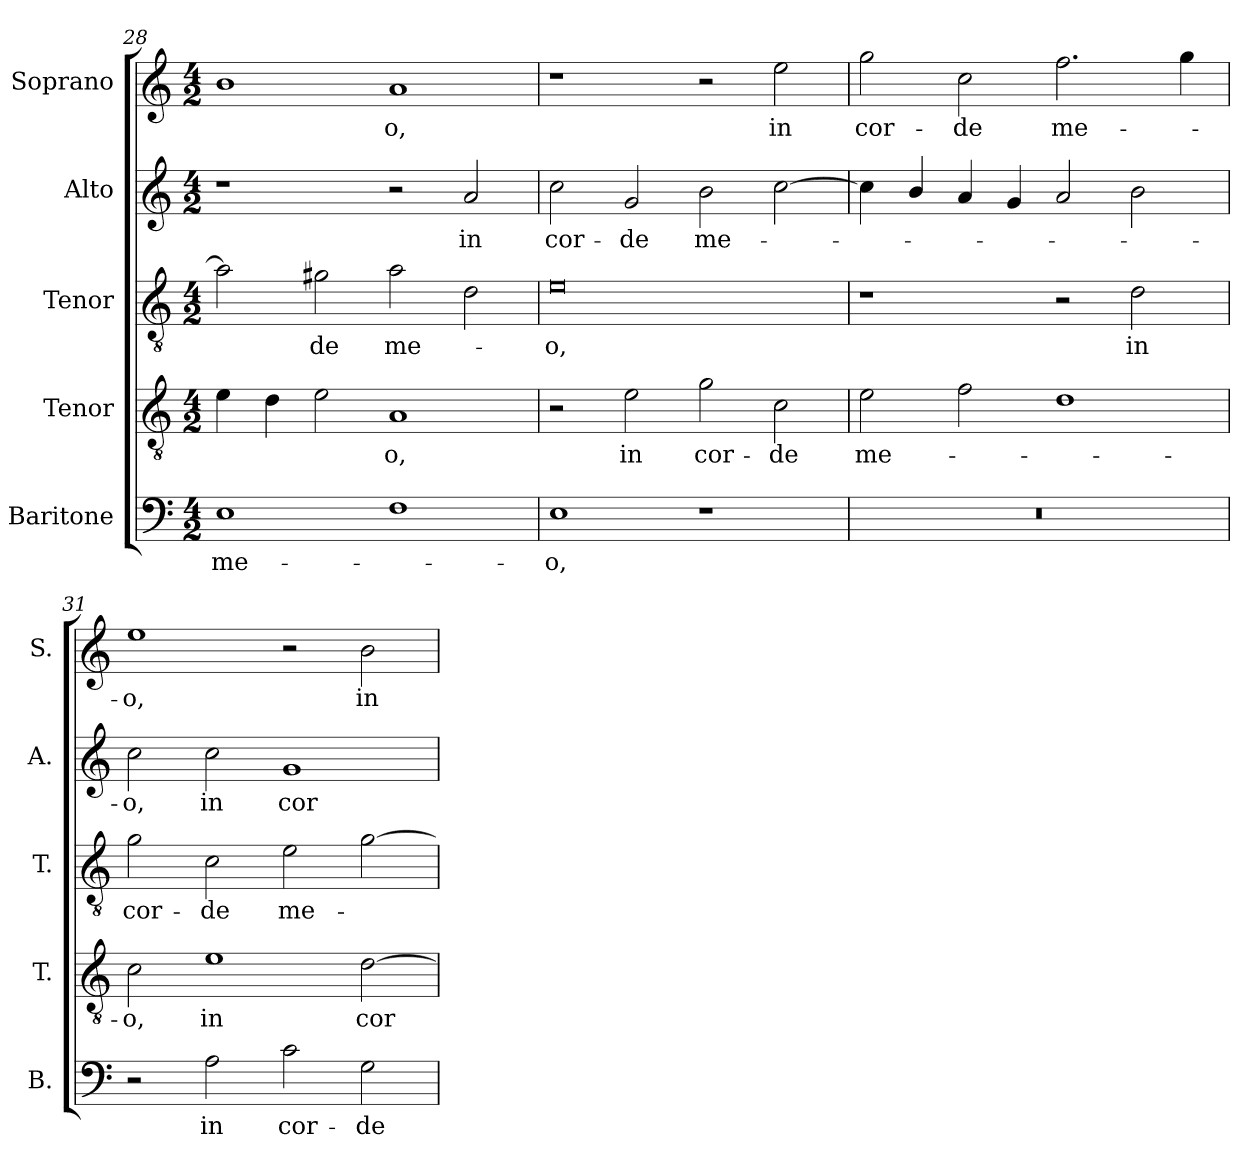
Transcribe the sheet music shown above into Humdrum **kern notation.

**kern	**text	**kern	**text	**kern	**text	**kern	**text	**kern	**text
*part5	*part5	*part4	*part4	*part3	*part3	*part2	*part2	*part1	*part1
*staff5	*staff5	*staff4	*staff4	*staff3	*staff3	*staff2	*staff2	*staff1	*staff1
*I"Baritone	*	*I"Tenor	*	*I"Tenor	*	*I"Alto	*	*I"Soprano	*
*I'B.	*	*I'T.	*	*I'T.	*	*I'A.	*	*I'S.	*
*clefF4	*	*clefGv2	*	*clefGv2	*	*clefG2	*	*clefG2	*
*	*	*ITrd7c12	*	*ITrd7c12	*	*	*	*	*
*k[]	*	*k[]	*	*k[]	*	*k[]	*	*k[]	*
*C:	*	*C:	*	*C:	*	*C:	*	*C:	*
*M4/2	*	*M4/2	*	*M4/2	*	*M4/2	*	*M4/2	*
=28	=28	=28	=28	=28	=28	=28	=28	=28	=28
!	!LO:LY:b:color=#000000	!	!	!	!	!	!	!	!
1Ei	me-	4Ei\	.	2Ai\]	.	1r	.	1bi	.
.	.	4Di\	.	.	.	.	.	.	.
!	!	!	!	!	!LO:LY:b:color=#000000	!	!	!	!
.	.	2Ei\	.	2G#Xi\	-de	.	.	.	.
!	!	!	!LO:LY:b:color=#000000	!	!	!	!	!	!
!	!	!	!	!	!LO:LY:b:color=#000000	!	!	!	!
!	!	!	!	!	!	!	!	!	!LO:LY:b:color=#000000
1Fi	.	1AAi	-o,	2Ai\	me-	2r	.	1ai	-o,
!	!	!	!	!	!	!	!LO:LY:b:color=#000000	!	!
.	.	.	.	2Di\	.	2ai/	in	.	.
=29	=29	=29	=29	=29	=29	=29	=29	=29	=29
!	!LO:LY:b:color=#000000	!	!	!	!	!	!	!	!
!	!	!	!	!	!LO:LY:b:color=#000000	!	!	!	!
!	!	!	!	!	!	!	!LO:LY:b:color=#000000	!	!
1Ei	-o,	2r	.	0Ei	-o,	2cci\	cor-	1r	.
!	!	!	!LO:LY:b:color=#000000	!	!	!	!	!	!
!	!	!	!	!	!	!	!LO:LY:b:color=#000000	!	!
.	.	2Ei\	in	.	.	2gi/	-de	.	.
!	!	!	!LO:LY:b:color=#000000	!	!	!	!	!	!
!	!	!	!	!	!	!	!LO:LY:b:color=#000000	!	!
1r	.	2Gi\	cor-	.	.	2bi\	me-	2r	.
!	!	!	!LO:LY:b:color=#000000	!	!	!	!	!	!
!	!	!	!	!	!	!	!	!	!LO:LY:b:color=#000000
.	.	2Ci\	-de	.	.	[2cci\	.	2eei\	in
=30	=30	=30	=30	=30	=30	=30	=30	=30	=30
!LO:N:vis=1	!	!	!	!	!	!	!	!	!
!	!	!	!LO:LY:b:color=#000000	!	!	!	!	!	!
!	!	!	!	!	!	!	!	!	!LO:LY:b:color=#000000
0r	.	2Ei\	me-	1r	.	4cci\]	.	2ggi\	cor-
.	.	.	.	.	.	4bi/	.	.	.
!	!	!	!	!	!	!	!	!	!LO:LY:b:color=#000000
.	.	2Fi\	.	.	.	4ai/	.	2cci\	-de
.	.	.	.	.	.	4gi/	.	.	.
!	!	!	!	!	!	!	!	!	!LO:LY:b:color=#000000
.	.	1Di	.	2r	.	2ai/	.	2.ffi\	me-
!	!	!	!	!	!LO:LY:b:color=#000000	!	!	!	!
.	.	.	.	2Di\	in	2bi\	.	.	.
.	.	.	.	.	.	.	.	4ggi\	.
!!LO:PB:g=z
=31	=31	=31	=31	=31	=31	=31	=31	=31	=31
!	!	!	!LO:LY:b:color=#000000	!	!	!	!	!	!
!	!	!	!	!	!LO:LY:b:color=#000000	!	!	!	!
!	!	!	!	!	!	!	!LO:LY:b:color=#000000	!	!
!	!	!	!	!	!	!	!	!	!LO:LY:b:color=#000000
2r	.	2Ci\	-o,	2Gi\	cor-	2cci\	-o,	1eei	-o,
!	!LO:LY:b:color=#000000	!	!	!	!	!	!	!	!
!	!	!	!LO:LY:b:color=#000000	!	!	!	!	!	!
!	!	!	!	!	!LO:LY:b:color=#000000	!	!	!	!
!	!	!	!	!	!	!	!LO:LY:b:color=#000000	!	!
2Ai\	in	1Ei	in	2Ci\	-de	2cci\	in	.	.
!	!LO:LY:b:color=#000000	!	!	!	!	!	!	!	!
!	!	!	!	!	!LO:LY:b:color=#000000	!	!	!	!
!	!	!	!	!	!	!	!LO:LY:b:color=#000000	!	!
2ci\	cor-	.	.	2Ei\	me-	1gi	cor-	2r	.
!	!LO:LY:b:color=#000000	!	!	!	!	!	!	!	!
!	!	!	!LO:LY:b:color=#000000	!	!	!	!	!	!
!	!	!	!	!	!	!	!	!	!LO:LY:b:color=#000000
2Gi\	-de	[2Di\	cor-	[2Gi\	.	.	.	2bi\	in
=	=	=	=	=	=	=	=	=	=
*-	*-	*-	*-	*-	*-	*-	*-	*-	*-
